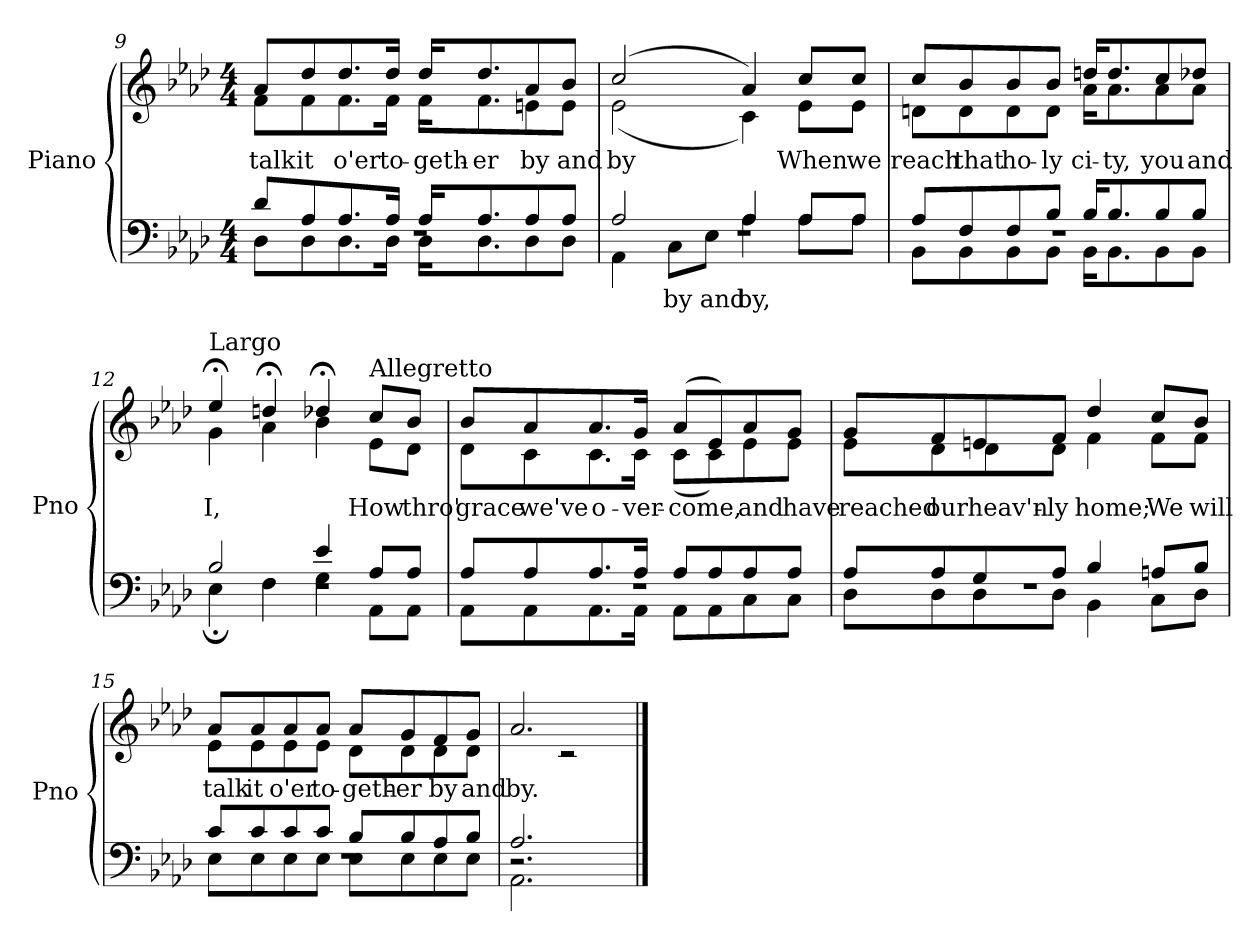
**kern	**text	**kern	**text
*part1	*part1	*part1	*part1
*staff2	*staff2	*staff1	*staff1
*I"Piano	*	*	*
*I'Pno	*	*	*
!!LO:LB:g=z
*clefF4	*	*clefG2	*
*k[b-e-a-d-]	*	*k[b-e-a-d-]	*
*A-:	*	*A-:	*
*M4/4	*	*M4/4	*
=9	=9	=9	=9
*^	*	*^	*
*	*^	*	*	*	*
1r	8d-/L	8D-\L	.	8a-/L	8f\L	talk
.	8A-/	8D-\	.	8dd-/	8f\	it
.	8.A-/	8.D-\	.	8.dd-/	8.f\	o'er
.	16A-/Jk	16D-\Jk	.	16dd-/Jk	16f\Jk	to-
.	16A-/KL	16D-\KL	.	16dd-/KL	16f\KL	geth-
.	8.A-/	8.D-\	.	8.dd-/	8.f\	er
.	8A-/	8D-\	.	8a-/	8en\	by
.	8A-/J	8D-\J	.	8b-/J	8e\J	and
=10	=10	=10	=10	=10	=10	=10
1r	2A-/	4AA-\	.	(2cc/	(2e-\	by
.	.	8C\L	by	.	.	.
.	.	8E-\J	and	.	.	.
.	4A-/	4A-\	by,	4a-/)	4c\)	.
.	8A-/L	8A-\L	.	8cc/L	8e-\L	When
.	8A-/J	8A-\J	.	8cc/J	8e-\J	we
!!LO:LB:g=z	!!
=11	=11	=11	=11	=11	=11	=11
1r	8A-/L	8BB-\L	.	8cc/L	8dn\L	reach
.	8F/	8BB-\	.	8b-/	8d\	that
.	8F/	8BB-\	.	8b-/	8d\	ho-
.	8B-/J	8BB-\J	.	8b-/J	8d\J	ly
.	16B-/KL	16BB-\KL	.	16ddn/KL	16a-\KL	ci-
.	8.B-/	8.BB-\	.	8.dd/	8.a-\	ty,
.	8B-/	8BB-\	.	8cc/	8a-\	you
.	8B-/J	8BB-\J	.	8dd-X/J	8a-\J	and
=12	=12	=12	=12	=12	=12	=12
!	!	!	!	!LO:TX:a:t=Largo	!	!
1r	2B-;</	4E-\	.	4ee-;</	4g\	I,
.	.	4F\	.	4ddn;</	4a-\	.
.	4e-/	4G\	.	4dd-X;</	4b-\	.
!	!	!	!	!LO:TX:a:t=Allegretto	!	!
.	8A-/L	8AA-\L	.	8cc/L	8e-\L	How
.	8A-/J	8AA-\J	.	8b-/J	8d-\J	thro'
!!LO:LB:g=z	!!
=13	=13	=13	=13	=13	=13	=13
1r	8A-/L	8AA-\L	.	8b-/L	8d-\L	grace
.	8A-/	8AA-\	.	8a-/	8c\	we've
.	8.A-/	8.AA-\	.	8.a-/	8.c\	o-
.	16A-/Jk	16AA-\Jk	.	16g/Jk	16c\Jk	ver-
.	8A-/L	8AA-\L	.	(8a-/L	(8c\L	come,
.	8A-/	8AA-\	.	8e-/)	8c\)	.
.	8A-/	8C\	.	8a-/	8e-\	and
.	8A-/J	8C\J	.	8g/J	8e-\J	have
!!LO:PB:g=z	!!
=14	=14	=14	=14	=14	=14	=14
1r	8A-/L	8D-\L	.	8g/L	8e-\L	reached
.	8A-/	8D-\	.	8f/	8d-\	our
.	8G/	8D-\	.	8en/	8d-\	heav'n-
.	8A-/J	8D-\J	.	8f/J	8d-\J	ly
.	4B-/	4BB-\	.	4dd-/	4f\	home;
.	8An/L	8C\L	.	8cc/L	8f\L	We
.	8B-/J	8D-\J	.	8b-/J	8f\J	will
!!LO:LB:g=z	!!
=15	=15	=15	=15	=15	=15	=15
1r	8c/L	8E-\L	.	8a-/L	8e-\L	talk
.	8c/	8E-\	.	8a-/	8e-\	it
.	8c/	8E-\	.	8a-/	8e-\	o'er
.	8c/J	8E-\J	.	8a-/J	8e-\J	to-
.	8B-/L	8E-\L	.	8a-/L	8d-\L	geth-
.	8B-/	8E-\	.	8g/	8d-\	er
.	8A-/	8E-\	.	8f/	8d-\	by
.	8B-/J	8E-\J	.	8g/J	8d-\J	and
=16	=16	=16	=16	=16	=16	=16
2.r	2.A-/	2.AA-\	.	2.a-/	4ryy	by.
.	.	.	.	.	2r	.
*v	*v	*v	*	*	*	*
*	*	*v	*v	*
==	==	==	==
*-	*-	*-	*-
